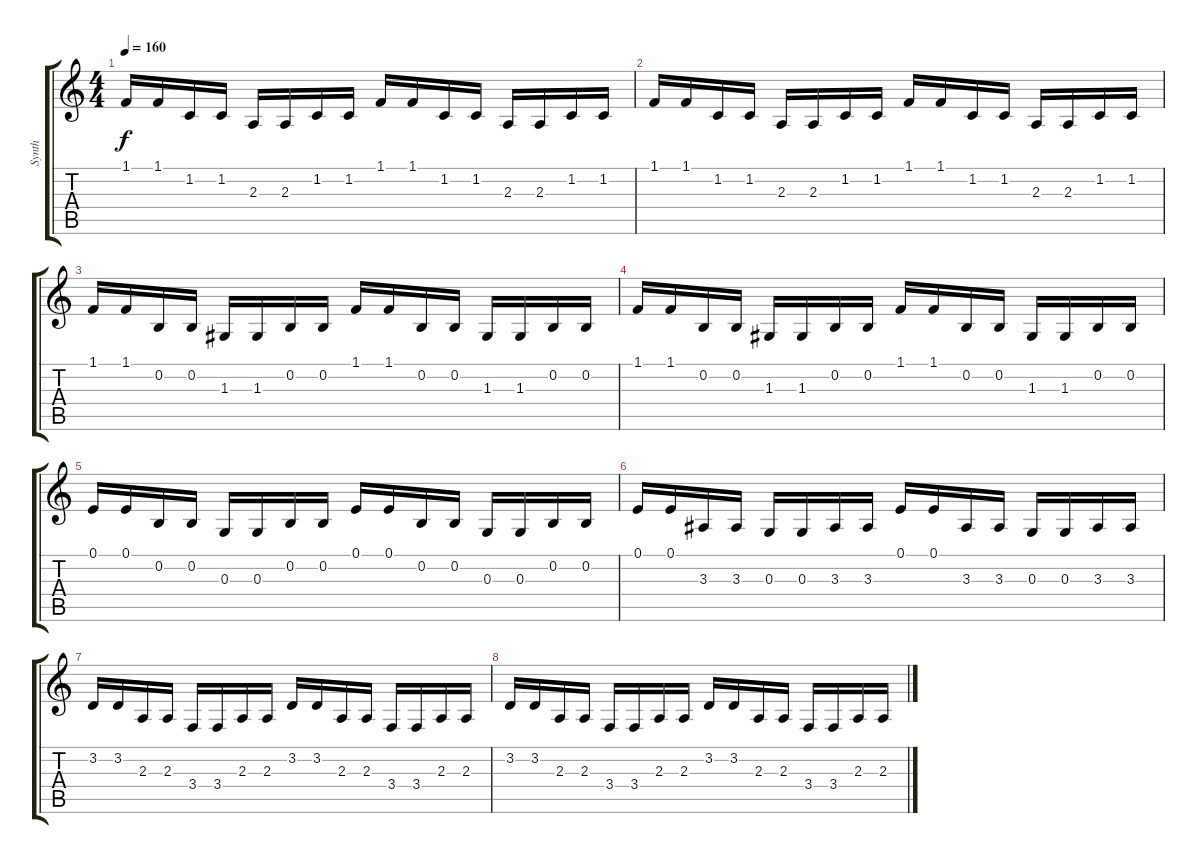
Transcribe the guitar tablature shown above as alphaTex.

\track ("Synth" "Synth") {instrument pizzicatostrings}
\staff {score tabs}
\tuning (E4 B3 G3 D3 A2 E2) {hide}
\ts (4 4)
\tempo 160
\clef g2
\ks c
1.1.16{dy f} 1.1.16 1.2.16 1.2.16 2.3.16 2.3.16 1.2.16 1.2.16 1.1.16 1.1.16 1.2.16 1.2.16 2.3.16 2.3.16 1.2.16 1.2.16 |
1.1.16 1.1.16 1.2.16 1.2.16 2.3.16 2.3.16 1.2.16 1.2.16 1.1.16 1.1.16 1.2.16 1.2.16 2.3.16 2.3.16 1.2.16 1.2.16 |
1.1.16 1.1.16 0.2.16 0.2.16 1.3.16 1.3.16 0.2.16 0.2.16 1.1.16 1.1.16 0.2.16 0.2.16 1.3.16 1.3.16 0.2.16 0.2.16 |
1.1.16 1.1.16 0.2.16 0.2.16 1.3.16 1.3.16 0.2.16 0.2.16 1.1.16 1.1.16 0.2.16 0.2.16 1.3.16 1.3.16 0.2.16 0.2.16 |
0.1.16 0.1.16 0.2.16 0.2.16 0.3.16 0.3.16 0.2.16 0.2.16 0.1.16 0.1.16 0.2.16 0.2.16 0.3.16 0.3.16 0.2.16 0.2.16 |
0.1.16 0.1.16 3.3.16 3.3.16 0.3.16 0.3.16 3.3.16 3.3.16 0.1.16 0.1.16 3.3.16 3.3.16 0.3.16 0.3.16 3.3.16 3.3.16 |
3.2.16 3.2.16 2.3.16 2.3.16 3.4.16 3.4.16 2.3.16 2.3.16 3.2.16 3.2.16 2.3.16 2.3.16 3.4.16 3.4.16 2.3.16 2.3.16 |
3.2.16 3.2.16 2.3.16 2.3.16 3.4.16 3.4.16 2.3.16 2.3.16 3.2.16 3.2.16 2.3.16 2.3.16 3.4.16 3.4.16 2.3.16 2.3.16
